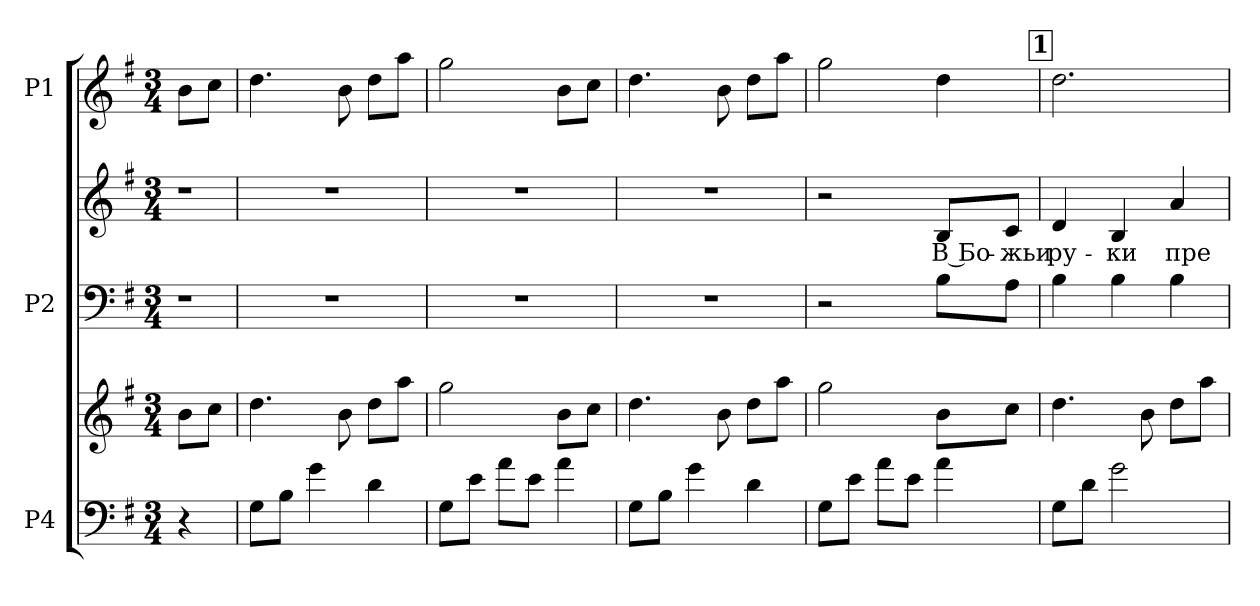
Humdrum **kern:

**kern	**kern	**kern	**kern	**text	**kern
*part3	*part3	*part2	*part2	*part2	*part1
*staff5	*staff4	*staff3	*staff2	*staff2	*staff1
*I"P4	*	*I"P2	*	*	*I"P1
!!LO:PB:g=z
*clefF4	*clefG2	*clefF4	*clefG2	*	*clefG2
*k[f#]	*k[f#]	*k[f#]	*k[f#]	*	*k[f#]
*G:	*G:	*G:	*G:	*	*G:
*M3/4	*M3/4	*M3/4	*M3/4	*	*M3/4
=	=	=	=	=	=
!	!	!LO:N:vis=1	!LO:N:vis=1	!	!
4r	8bi\L	4r	4r	.	8bi\L
.	8cci\J	.	.	.	8cci\J
=1	=1	=1	=1	=1	=1
!	!	!LO:N:vis=1	!LO:N:vis=1	!	!
8Gi\L	4.ddi\	2.r	2.r	.	4.ddi\
8Bi\J	.	.	.	.	.
4gi\	.	.	.	.	.
.	8bi\	.	.	.	8bi\
4di\	8ddi\L	.	.	.	8ddi\L
.	8aai\J	.	.	.	8aai\J
=2	=2	=2	=2	=2	=2
!	!	!LO:N:vis=1	!LO:N:vis=1	!	!
8Gi\L	2ggi\	2.r	2.r	.	2ggi\
8ei\J	.	.	.	.	.
8ai\L	.	.	.	.	.
8ei\J	.	.	.	.	.
4ai\	8bi\L	.	.	.	8bi\L
.	8cci\J	.	.	.	8cci\J
=3	=3	=3	=3	=3	=3
!	!	!LO:N:vis=1	!LO:N:vis=1	!	!
8Gi\L	4.ddi\	2.r	2.r	.	4.ddi\
8Bi\J	.	.	.	.	.
4gi\	.	.	.	.	.
.	8bi\	.	.	.	8bi\
4di\	8ddi\L	.	.	.	8ddi\L
.	8aai\J	.	.	.	8aai\J
=4	=4	=4	=4	=4	=4
8Gi\L	2ggi\	2r	2r	.	2ggi\
8ei\J	.	.	.	.	.
8ai\L	.	.	.	.	.
8ei\J	.	.	.	.	.
!	!	!	!	!LO:LY:b:color=#000000	!
4ai\	8bi\L	8Bi\L	8Bi/L	В Бо-	4ddi\
!	!	!	!	!LO:LY:b:color=#000000	!
.	8cci\J	8Ai\J	8ci/J	-жьи	.
!!LO:REH:place=s1:B:color=#000000:enc=box:fs=17.5172:t=1
=5	=5	=5	=5	=5	=5
!	!	!	!	!LO:LY:b:color=#000000	!
8Gi\L	4.ddi\	4Bi\	4di/	ру-	2.ddi\
8di\J	.	.	.	.	.
!	!	!	!	!LO:LY:b:color=#000000	!
2gi\	.	4Bi\	4Bi/	-ки	.
.	8bi\	.	.	.	.
!	!	!	!	!LO:LY:b:color=#000000	!
.	8ddi\L	4Bi\	4ai/	пре-	.
.	8aai\J	.	.	.	.
=	=	=	=	=	=
*-	*-	*-	*-	*-	*-
